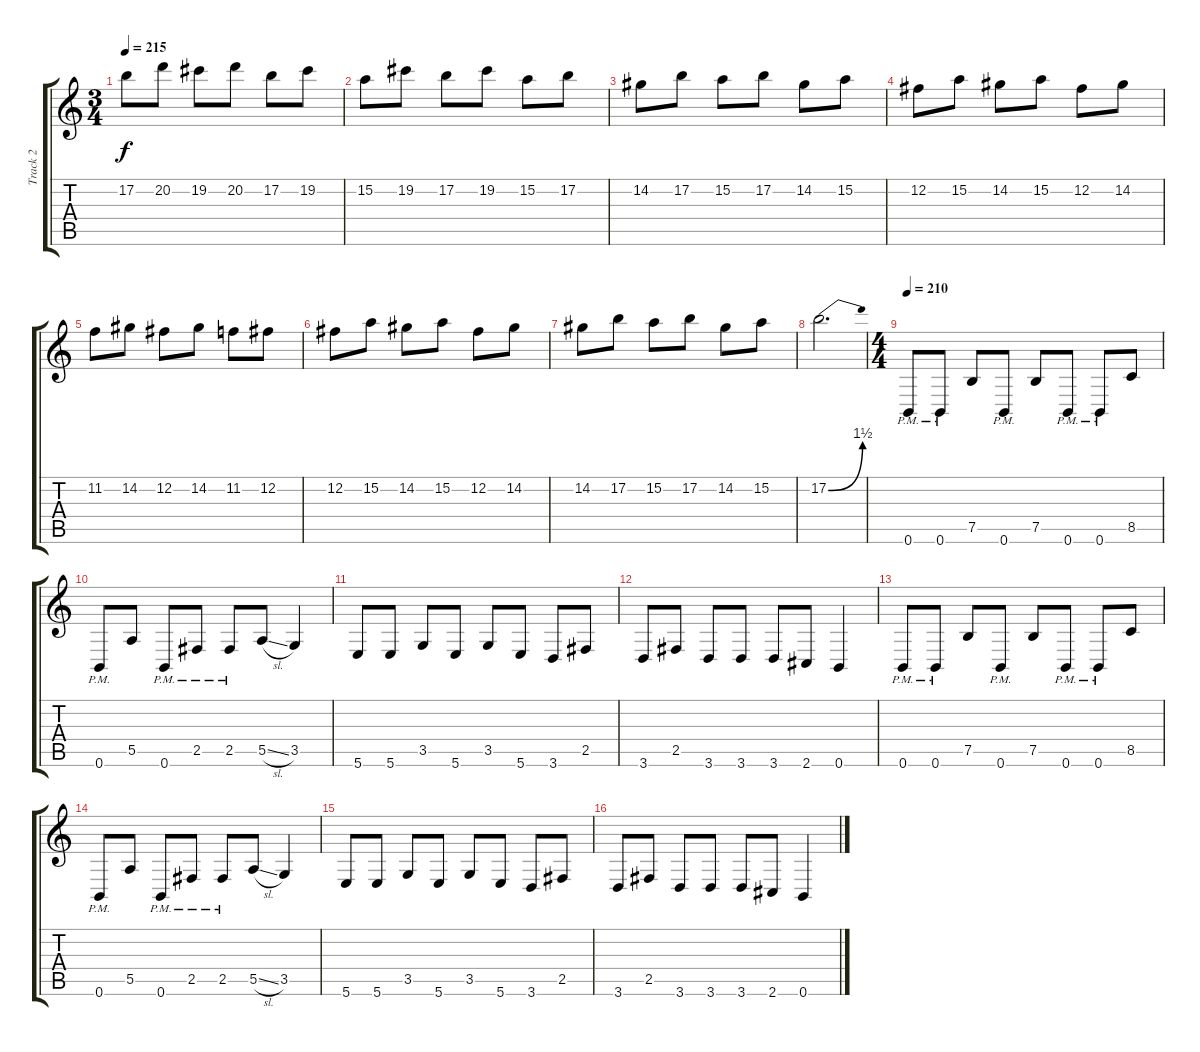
\track ("Track 2" "Track 2") {instrument distortionguitar}
\staff {score tabs}
\tuning (B3 Gb3 D3 A2 E2 B1) {hide}
\ts (3 4)
\tempo 215
\clef g2
\ks c
17.2.8{dy f} 20.2.8 19.2.8 20.2.8 17.2.8 19.2.8 |
15.2.8 19.2.8 17.2.8 19.2.8 15.2.8 17.2.8 |
14.2.8 17.2.8 15.2.8 17.2.8 14.2.8 15.2.8 |
12.2.8 15.2.8 14.2.8 15.2.8 12.2.8 14.2.8 |
11.2.8 14.2.8 12.2.8 14.2.8 11.2.8 12.2.8 |
12.2.8 15.2.8 14.2.8 15.2.8 12.2.8 14.2.8 |
14.2.8 17.2.8 15.2.8 17.2.8 14.2.8 15.2.8 |
17.2{be (bend 0 0 60 6)}.2{d} |
\ts (4 4)
\tempo 210
0.6{pm}.8 0.6{pm}.8 7.5.8 0.6{pm}.8 7.5.8 0.6{pm}.8 0.6{pm}.8 8.5.8 |
0.6{pm}.8 5.5.8 0.6{pm}.8 2.5{pm}.8 2.5{pm}.8 5.5{sl}.8 3.5.4 |
5.6.8 5.6.8 3.5.8 5.6.8 3.5.8 5.6.8 3.6.8 2.5.8 |
3.6.8 2.5.8 3.6.8 3.6.8 3.6.8 2.6.8 0.6.4 |
0.6{pm}.8 0.6{pm}.8 7.5.8 0.6{pm}.8 7.5.8 0.6{pm}.8 0.6{pm}.8 8.5.8 |
0.6{pm}.8 5.5.8 0.6{pm}.8 2.5{pm}.8 2.5{pm}.8 5.5{sl}.8 3.5.4 |
5.6.8 5.6.8 3.5.8 5.6.8 3.5.8 5.6.8 3.6.8 2.5.8 |
3.6.8 2.5.8 3.6.8 3.6.8 3.6.8 2.6.8 0.6.4
